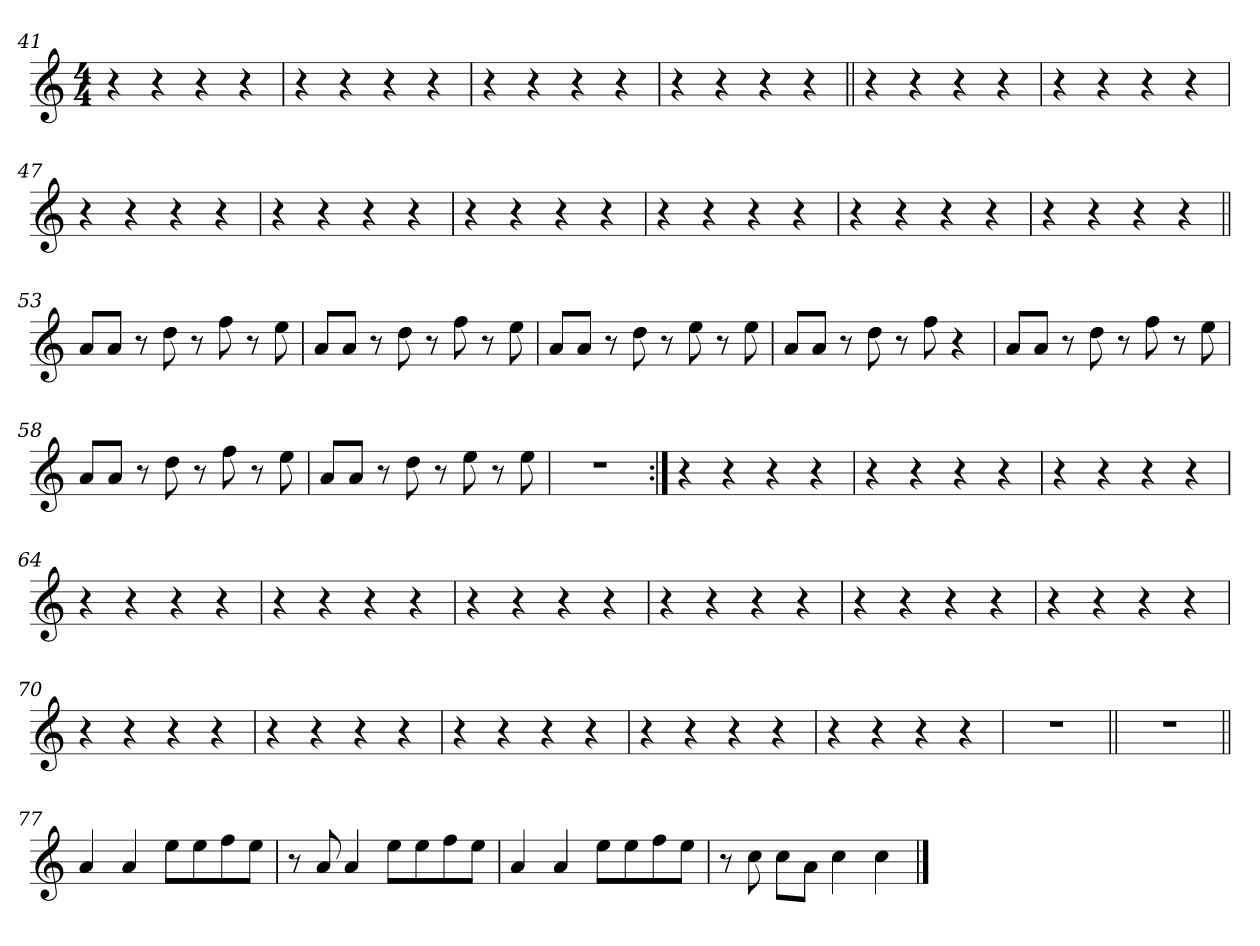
**kern
*part1
*staff1
*clefG2
*k[]
*C:
*M4/4
=41
4r
4r
4r
4r
=42
4r
4r
4r
4r
=43
4r
4r
4r
4r
=44
4r
4r
4r
4r
!!LO:LB:g=z
=45||
4r
4r
4r
4r
=46
4r
4r
4r
4r
=47
4r
4r
4r
4r
=48
4r
4r
4r
4r
=49
4r
4r
4r
4r
=50
4r
4r
4r
4r
=51
4r
4r
4r
4r
!!LO:LB:g=z
=52
4r
4r
4r
4r
=53||
8ai/L
8ai/J
8r
8ddi\
8r
8ffi\
8r
8eei\
=54
8ai/L
8ai/J
8r
8ddi\
8r
8ffi\
8r
8eei\
=55
8ai/L
8ai/J
8r
8ddi\
8r
8eei\
8r
8eei\
=56
8ai/L
8ai/J
8r
8ddi\
8r
8ffi\
4r
!!LO:LB:g=z
=57
8ai/L
8ai/J
8r
8ddi\
8r
8ffi\
8r
8eei\
=58
8ai/L
8ai/J
8r
8ddi\
8r
8ffi\
8r
8eei\
=59
8ai/L
8ai/J
8r
8ddi\
8r
8eei\
8r
8eei\
=60
1r
=61:|!
4r
4r
4r
4r
=62
4r
4r
4r
4r
!!LO:LB:g=z
=63
4r
4r
4r
4r
=64
4r
4r
4r
4r
=65
4r
4r
4r
4r
=66
4r
4r
4r
4r
=67
4r
4r
4r
4r
=68
4r
4r
4r
4r
=69
4r
4r
4r
4r
!!LO:LB:g=z
=70
4r
4r
4r
4r
=71
4r
4r
4r
4r
=72
4r
4r
4r
4r
=73
4r
4r
4r
4r
=74
4r
4r
4r
4r
=75
1r
!!LO:LB:g=z
=76||
1r
=77||
4ai/
4ai/
8eei\L
8eei\
8ffi\
8eei\J
=78
8r
8ai/
4ai/
8eei\L
8eei\
8ffi\
8eei\J
=79
4ai/
4ai/
8eei\L
8eei\
8ffi\
8eei\J
=80
8r
8cci\
8cci\L
8ai\J
4cci\
4cci\
==
*-
